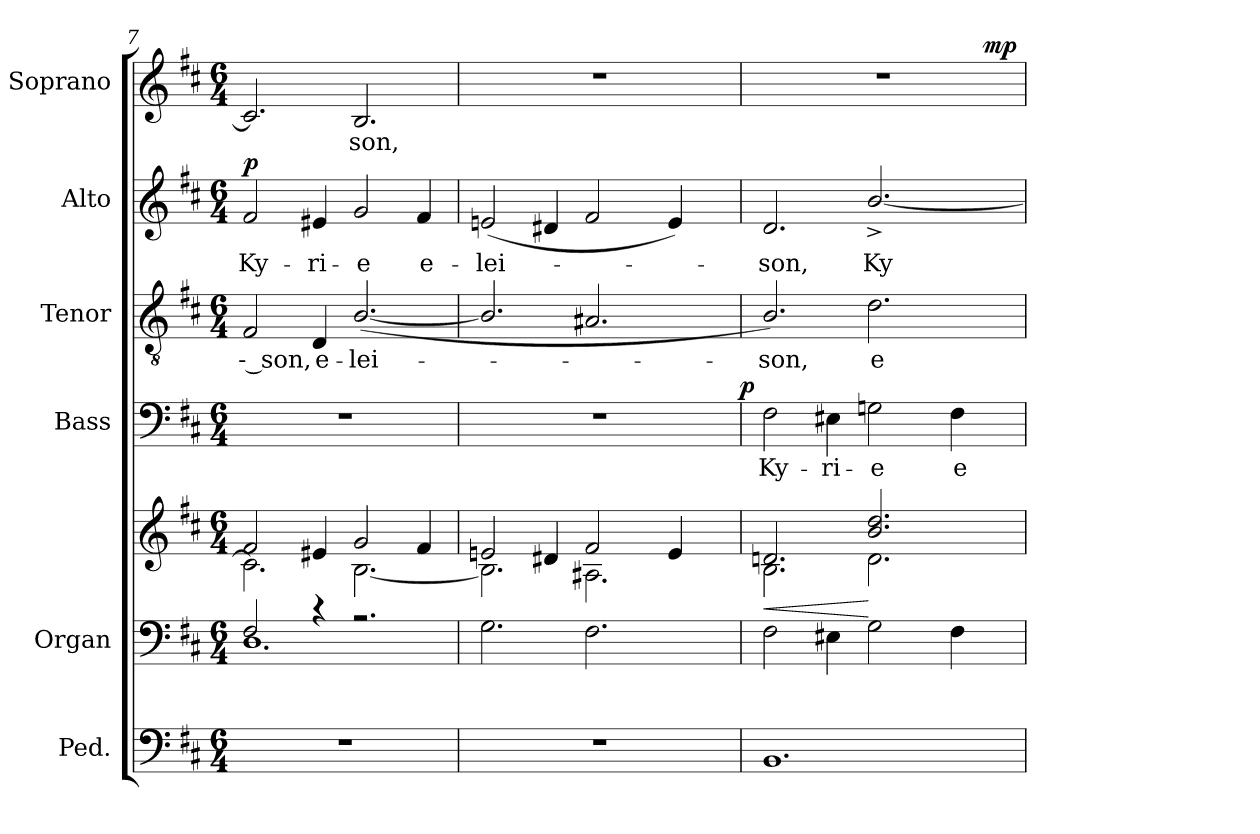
**kern	**kern	**kern	**dynam	**kern	**text	**dynam	**kern	**text	**kern	**text	**dynam	**kern	**text	**dynam
*part6	*part5	*part5	*part5	*part4	*part4	*part4	*part3	*part3	*part2	*part2	*part2	*part1	*part1	*part1
*staff7	*staff6	*staff5	*staff5/6	*staff4	*staff4	*staff4	*staff3	*staff3	*staff2	*staff2	*staff2	*staff1	*staff1	*staff1
*I"Ped.	*I"Organ	*	*	*I"Bass	*	*	*I"Tenor	*	*I"Alto	*	*	*I"Soprano	*	*
*	*I'Org.	*	*	*I'B.	*	*	*I'T.	*	*I'A.	*	*	*I'S.	*	*
!!LO:LB:g=z
*clefF4	*clefF4	*clefG2	*	*clefF4	*	*	*clefGv2	*	*clefG2	*	*	*clefG2	*	*
*	*	*	*	*	*	*	*ITrd7c12	*	*	*	*	*	*	*
*k[f#c#]	*k[f#c#]	*k[f#c#]	*	*k[f#c#]	*	*	*k[f#c#]	*	*k[f#c#]	*	*	*k[f#c#]	*	*
*D:	*D:	*D:	*	*D:	*	*	*D:	*	*D:	*	*	*D:	*	*
*M6/4	*M6/4	*M6/4	*	*M6/4	*	*	*M6/4	*	*M6/4	*	*	*M6/4	*	*
=7	=7	=7	=7	=7	=7	=7	=7	=7	=7	=7	=7	=7	=7	=7
!LO:N:vis=1	!	!	!	!LO:N:vis=1	!	!	!	!	!	!	!	!	!	!
*	*^	*^	*	*	*	*	*	*	*	*	*	*	*	*
!	!	!	!	!	!	!	!	!	!	!LO:LY:b:color=#000000	!	!	!	!	!	!
!	!	!	!	!	!	!	!	!	!	!	!	!LO:LY:b:color=#000000	!	!	!	!
1.r	2F#i/	1.Di	2f#i/	2.c#i\]	.	1.r	.	.	2FF#i/	-- son,	2f#i/	Ky-	p	2.c#i/]	.	.
!	!	!	!	!	!	!	!	!	!	!LO:LY:b:color=#000000	!	!	!	!	!	!
!	!	!	!	!	!	!	!	!	!	!	!	!LO:LY:b:color=#000000	!	!	!	!
.	4r	.	4e#Xi/	.	.	.	.	.	4DDi/	e-	4e#Xi/	-ri-	.	.	.	.
!	!	!	!	!	!	!	!	!	!	!LO:LY:b:color=#000000	!	!	!	!	!	!
!	!	!	!	!	!	!	!	!	!	!	!	!LO:LY:b:color=#000000	!	!	!	!
!	!	!	!	!	!	!	!	!	!	!	!	!	!	!	!LO:LY:b:color=#000000	!
.	2.r	.	2gi/	[2.Bi\	.	.	.	.	([2.BBi/	-lei-	2gi/	-e	.	2.Bi/	-son,	.
!	!	!	!	!	!	!	!	!	!	!	!	!LO:LY:b:color=#000000	!	!	!	!
.	.	.	4f#i/	.	.	.	.	.	.	.	4f#i/	e-	.	.	.	.
*	*v	*v	*	*	*	*	*	*	*	*	*	*	*	*	*	*
=8	=8	=8	=8	=8	=8	=8	=8	=8	=8	=8	=8	=8	=8	=8	=8
!LO:N:vis=1	!	!	!	!	!LO:N:vis=1	!	!	!	!	!	!	!	!	!	!
!	!	!	!	!	!	!	!	!	!	!	!LO:LY:b:color=#000000	!	!LO:N:vis=1	!	!
*	*	*	*	*	*^	*	*	*	*	*	*	*	*	*	*
1.r	2.Gi\	2eni/	2.Bi\]	.	1.r	1ryy	.	.	2.BBi/]	.	(2eni/	-lei-	.	1.r	.	.
.	.	4d#Xi/	.	.	.	.	.	.	.	.	4d#Xi/	.	.	.	.	.
.	2.F#i\	2f#i/	2.A#Xi\	.	.	.	.	.	2.AA#Xi/	.	2f#i/	.	.	.	.	.
.	.	.	.	.	.	4ryy	.	.	.	.	.	.	.	.	.	.
.	.	4ei/	.	.	.	8ryy	.	.	.	.	4ei/)	.	.	.	.	.
.	.	.	.	.	.	16ryy	.	.	.	.	.	.	.	.	.	.
.	.	.	.	.	.	32ryy	.	.	.	.	.	.	.	.	.	.
.	.	.	.	.	.	64ryy	.	.	.	.	.	.	.	.	.	.
.	.	.	.	.	.	128...ryy	.	.	.	.	.	.	.	.	.	.
.	.	.	.	.	.	1024ryy	.	p	.	.	.	.	.	.	.	.
=9	=9	=9	=9	=9	=9	=9	=9	=9	=9	=9	=9	=9	=9	=9	=9	=9
!	!	!	!	!LO:HP:b	!	!	!	!	!	!	!	!	!	!	!	!
*	*	*	*	*	*v	*v	*	*	*	*	*	*	*	*	*	*
*	*	*	*	*	*^	*	*	*	*	*	*	*	*	*	*
!	!	!	!	!	!	!	!LO:LY:b:color=#000000	!	!	!	!	!	!	!	!	!
*	*	*	*	*	*v	*v	*	*	*	*	*	*	*	*	*	*
*	*	*	*	*	*^	*	*	*	*	*	*	*	*	*	*
!	!	!	!	!	!	!	!	!	!	!LO:LY:b:color=#000000	!	!	!	!	!	!
*	*	*	*	*	*v	*v	*	*	*	*	*	*	*	*	*	*
*	*	*	*	*	*^	*	*	*	*	*	*	*	*	*	*
!	!	!	!	!	!	!	!	!	!	!	!	!LO:LY:b:color=#000000	!	!LO:N:vis=1	!	!
*	*	*	*	*	*v	*v	*	*	*	*	*	*	*	*^	*	*
1.BBi	2F#i\	2.dni/	2.Bi\	<	2F#i\	Ky-	.	2.BBi/)	-son,	2.di/	-son,	.	1.r	1ryy	.	.
!	!	!	!	!	!	!LO:LY:b:color=#000000	!	!	!	!	!	!	!	!	!	!
.	4E#Xi\	.	.	.	4E#Xi\	-ri-	.	.	.	.	.	.	.	.	.	.
!	!	!	!	!	!	!LO:LY:b:color=#000000	!	!	!	!	!	!	!	!	!	!
!	!	!	!	!	!	!	!	!	!LO:LY:b:color=#000000	!	!	!	!	!	!	!
!	!	!	!	!	!	!	!	!	!	!	!LO:LY:b:color=#000000	!	!	!	!	!
.	2Gi\	2.bi/ 2.ddi	2.di\	[	2Gni\	-e	.	2.Di\	e-	[2.b^i/	Ky-	.	.	.	.	.
.	.	.	.	.	.	.	.	.	.	.	.	.	.	4ryy	.	.
!	!	!	!	!	!	!LO:LY:b:color=#000000	!	!	!	!	!	!	!	!	!	!
.	4F#i\	.	.	.	4F#i\	e-	.	.	.	.	.	.	.	16ryy	.	.
.	.	.	.	.	.	.	.	.	.	.	.	.	.	32ryy	.	.
.	.	.	.	.	.	.	.	.	.	.	.	.	.	256.ryy	.	.
.	.	.	.	.	.	.	.	.	.	.	.	.	.	8ryy	.	mp
.	.	.	.	.	.	.	.	.	.	.	.	.	.	64ryy	.	.
.	.	.	.	.	.	.	.	.	.	.	.	.	.	128ryy	.	.
.	.	.	.	.	.	.	.	.	.	.	.	.	.	512ryy	.	.
*	*	*v	*v	*	*	*	*	*	*	*	*	*	*v	*v	*	*
=	=	=	=	=	=	=	=	=	=	=	=	=	=	=
*-	*-	*-	*-	*-	*-	*-	*-	*-	*-	*-	*-	*-	*-	*-
